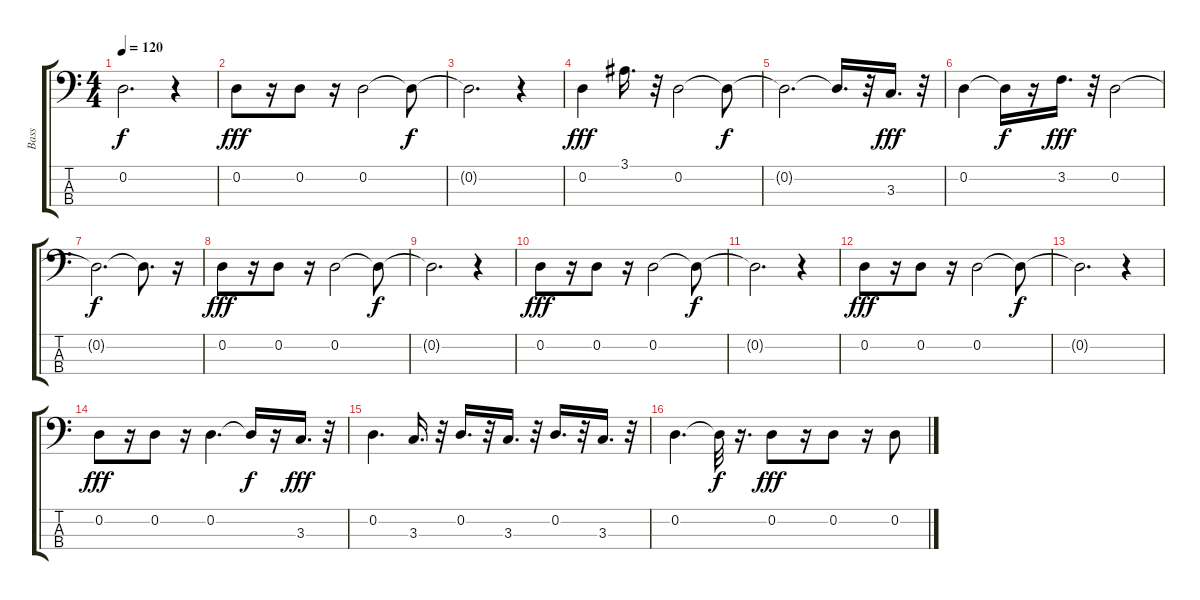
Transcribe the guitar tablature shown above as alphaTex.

\track ("Bass                " "Bass      ") {instrument electricbassfinger}
\staff {score tabs}
\tuning (G2 D2 A1 E1) {hide}
\ts (4 4)
\tempo 120
\clef f4
\ks c
0.2{t}.2{d dy f} r.4 |
0.2.8{dy fff} r.16 0.2.8 r.16 0.2.2 0.2{t}.8{dy f} |
0.2{t}.2{d} r.4 |
0.2.4{dy fff} 3.1.16{d} r.32 0.2.2 0.2{t}.8{dy f} |
0.2{t}.2{d} 0.2{t}.16{d} r.32 3.3.16{d dy fff} r.32 |
0.2.4 0.2{t}.16{dy f} r.16 3.2.16{d dy fff} r.32 0.2.2 |
0.2{t}.2{d dy f} 0.2{t}.8{d} r.16 |
0.2.8{dy fff} r.16 0.2.8 r.16 0.2.2 0.2{t}.8{dy f} |
0.2{t}.2{d} r.4 |
0.2.8{dy fff} r.16 0.2.8 r.16 0.2.2 0.2{t}.8{dy f} |
0.2{t}.2{d} r.4 |
0.2.8{dy fff} r.16 0.2.8 r.16 0.2.2 0.2{t}.8{dy f} |
0.2{t}.2{d} r.4 |
0.2.8{dy fff} r.16 0.2.8 r.16 0.2.4{d} 0.2{t}.16{dy f} r.16 3.3.16{d dy fff} r.32 |
0.2.4{d} 3.3.16{d} r.32 0.2.16{d} r.32 3.3.16{d} r.32 0.2.16{d} r.32 3.3.16{d} r.32 |
0.2.4{d} 0.2{t}.32{dy f} r.16{d} 0.2.8{dy fff} r.16 0.2.8 r.16 0.2.8
